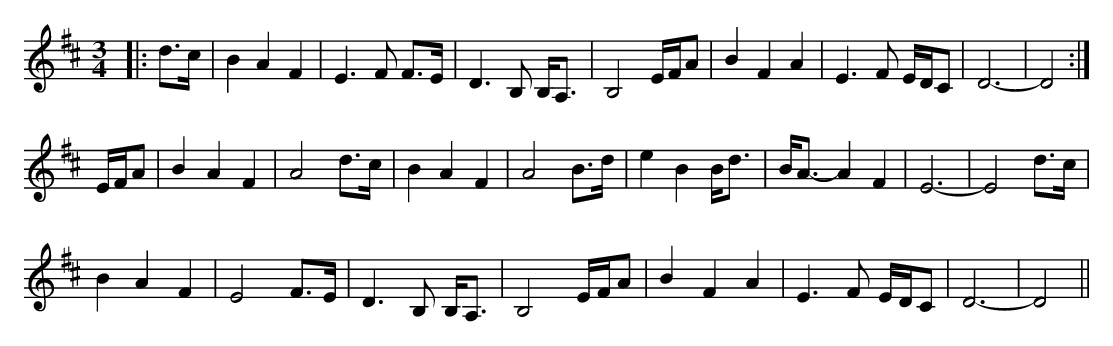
X:1
M:3/4
K:D
|:d>c|B2 A2 F2|E3 F F>E|D3 B, B,<A,|B,4 E/F/A|B2 F2 A2|E3 F E/D/C|D6-|D4:|
E/F/A|B2 A2 F2|A4 d>c|B2 A2 F2|A4 B>d|e2 B2 B<d|B<A- A2 F2|E6-|E4 d>c|
B2 A2 F2|E4 F>E|D3 B, B,<A,|B,4 E/F/A|B2 F2 A2|E3 F E/D/C|D6-|D4||
